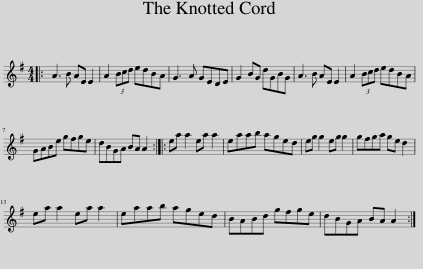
X:1
L:1/8
M:4/4
I:linebreak $
K:G
V:1 treble
V:1
|: A3 B AE E2 | A2 (3Bcd edBA | G3 A GEDE | G2 BG dGBG | A3 B AE E2 | %5
 A2 (3Bcd edBA |$ GABe gfge | dBGA BA A2 :: ea a2 ea a2 | eaab aged | %10
 eg g2 eg g2 | gfga ge d2 |$ ea a2 ea a2 | eaab aged | BABd gfge | %15
 dBGA BA A2 :| %16
